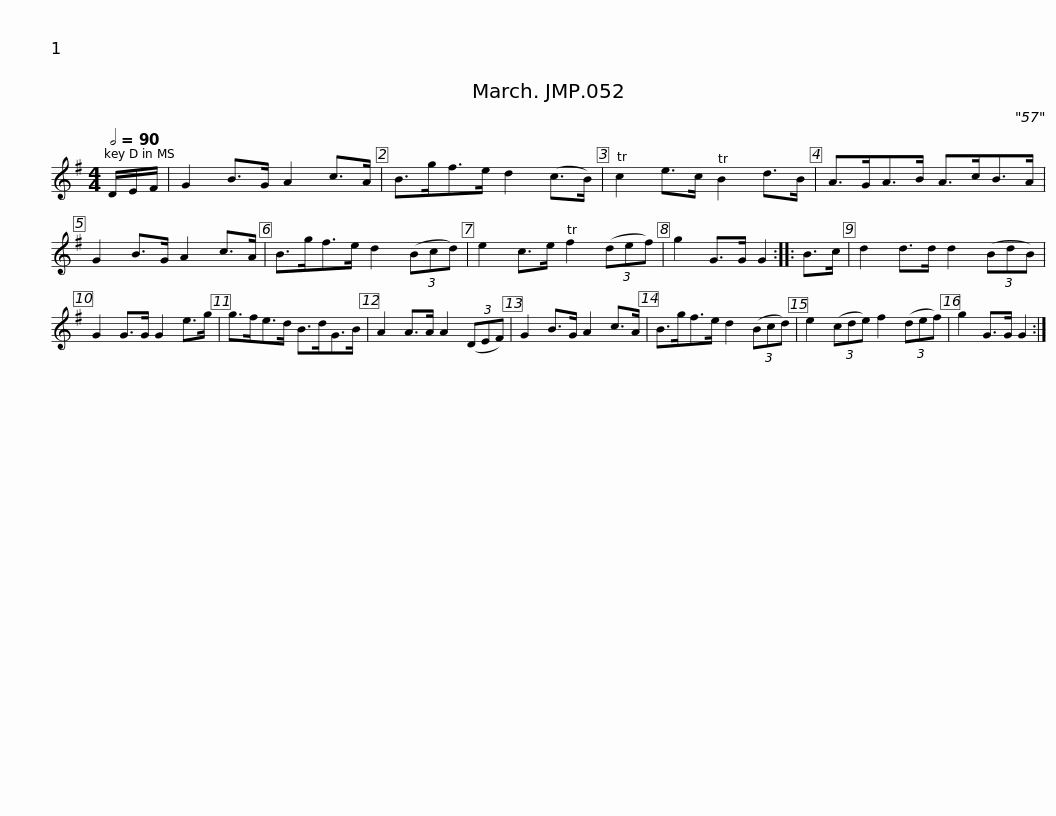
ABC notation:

X:1
L:1/8
Q:1/2=90
M:4/4
I:linebreak $
K:G
V:1 treble
V:1
 D/E/F/ | G2 B>G A2 c>A | B>gf>e d2 (c>B) | c2 e>c B2 d>B | A>GA>B A>cB>A | %5
 G2 B>G A2 c>A |$ B>gf>e d2 (3(Bcd) | e2 c>e f2 (3(def) | g2 G>G G2 :: B>c | %10
 d2 d>d d2 (3(BdB) | G2 G>G G2 e>g |$ g>fe>d B>dG>B | A2 A>A A2 (3(DEF) | G2 B>G A2 c>A | %15
 B>gf>e d2 (3(Bcd) | e2 (3(cde) f2 (3(def) | g2 G>G G2 :| %18
